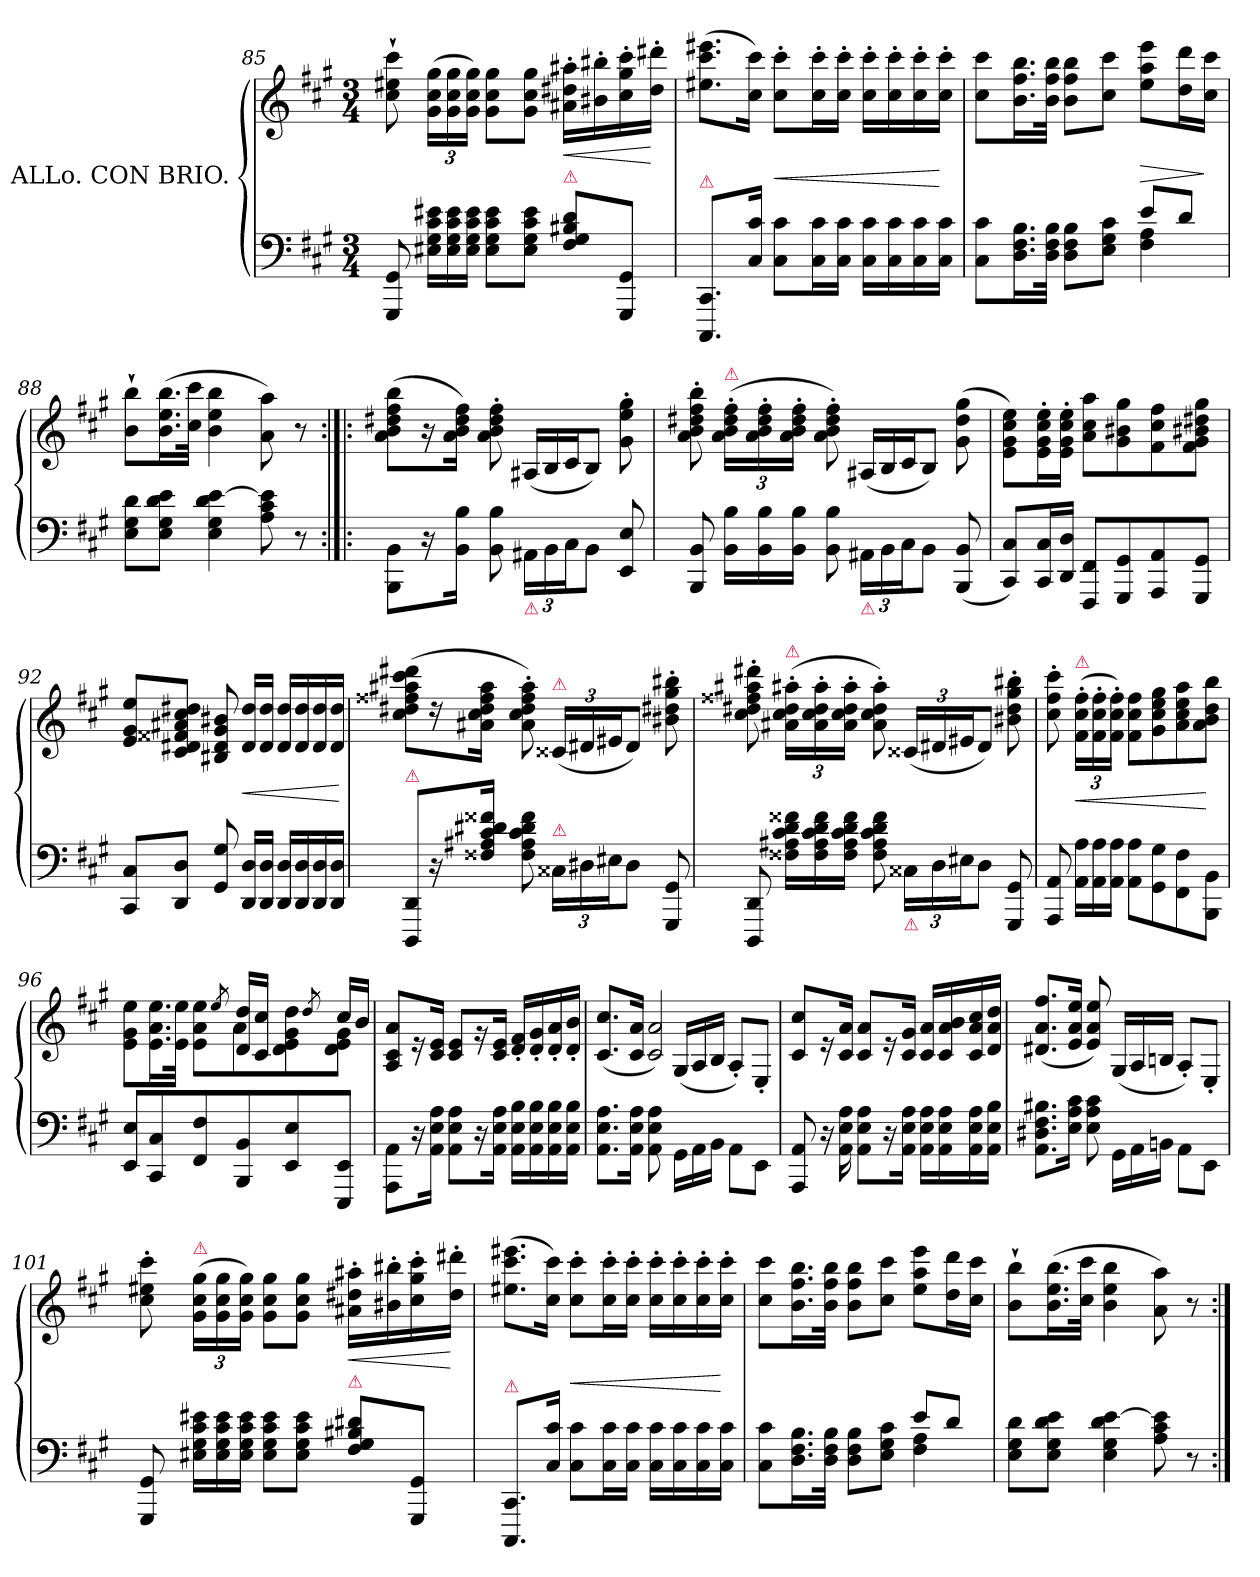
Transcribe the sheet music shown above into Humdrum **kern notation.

**kern	**kern	**dynam
*part1	*part1	*part1
*staff2	*staff1	*staff1/2
*I"ALLo. CON BRIO.	*	*
*clefF4	*clefG2	*
*k[f#c#g#]	*k[f#c#g#]	*
*M3/4	*M3/4	*
=85	=85	=85
8GGG# 8GG#	8cc#` 8ee#X` 8ccc#`	.
*Xtuplet	*	*
24E#X 24G# 24c# 24e#XLL	(>24g# 24cc# 24gg#LL	.
24E# 24G# 24c# 24e#	24g# 24cc# 24gg#	.
24E# 24G# 24c# 24e#JJ	24g# 24cc# 24gg#JJ)	.
8E# 8G# 8c# 8e#L	8g# 8cc# 8gg#L	.
8E# 8G# 8c# 8e#J	8g# 8cc# 8gg#J	.
!LO:TX:a:color=crimson:t=⚠	!	!
8F#\ 8G#\ 8B#X\ 8d\L	16a#X' 16dd#X' 16aa#X'LL	<
.	16b#X' 16bb#j'	.
8GGG#/ 8GG#/J	16cc#' 16gg#' 16ccc#'	.
.	16dd#' 16ddd#j'JJ	[
=86	=86	=86
!LO:TX:a:color=crimson:t=⚠	!	!
8.CCC#/ 8.CC#/L	(>8.ee#X 8.ccc# 8.eee#XL	.
16C#\ 16c#\Jk	16cc# 16ccc#Jk)	.
8C# 8c#L	8cc#' 8ccc#'L	<
16C# 16c#L	16cc#' 16ccc#'L	.
16C# 16c#JJ	16cc#' 16ccc#'JJ	.
16C# 16c#LL	16cc#' 16ccc#'LL	.
16C# 16c#	16cc#' 16ccc#'	.
16C# 16c#	16cc#' 16ccc#'	.
16C# 16c#JJ	16cc#' 16ccc#'JJ	[
=87	=87	=87
*^	*	*
2ryy	8C# 8c#L	8cc# 8ccc#L	.
.	16.D 16.F# 16.BL	16.b 16.ff# 16.bbL	.
.	32D 32F# 32BJJk	32b 32ff# 32bbJJk	.
.	8D 8F# 8BL	8b 8ff# 8bbL	.
.	8E 8G# 8c#J	8cc# 8ccc#J	.
8eL	4F# 4A	8ee 8aa 8eeeL	>
8dJ	.	16dd 16dddL	.
.	.	16cc# 16ccc#JJ	]
*v	*v	*	*
=88	=88	=88
8E 8G# 8dL	8b` 8bb`L	.
8E 8G# 8d 8eJ	(>16.b 16.ee 16.bbL	.
.	32cc# 32ccc#JJk	.
4E 4G# 4d [4e	4b 4ee 4bb	.
8A 8c# 8e]	8a 8aa)	.
8r	8r	.
=:|!|:	=:|!|:	=:|!|:
8BBB\ 8BB\L	(>8a 8b 8dd#X 8ff# 8bbL	.
16r	16r	.
16BB 16BJk	16a 16b 16dd# 16ff#Jk)	.
8BB 8B	8a' 8b' 8dd#' 8ff#'	.
*tuplet	*Xtuplet	*
!LO:TX:b:color=crimson:t=⚠	!	!
24AA#XLL	(>24A#XLL	.
24BB\	24B/	.
24C#\J	24c#/J	.
8BB\J	8B/J)	.
8EE 8E	8g#' 8ee' 8gg#'	.
=90	=90	=90
8BBB 8BB	8a' 8b' 8dd#X' 8ff#' 8bb'	.
*Xtuplet	*tuplet	*
!	!LO:TX:a:color=crimson:t=⚠	!
24BB 24BLL	(>24a' 24b' 24dd#' 24ff#'LL	.
24BB 24B	24a' 24b' 24dd#' 24ff#'	.
24BB 24BJJ	24a' 24b' 24dd#' 24ff#'JJ	.
8BB 8B	8a' 8b' 8dd#' 8ff#')	.
*tuplet	*Xtuplet	*
!LO:TX:b:color=crimson:t=⚠	!	!
24AA#XLL	(>24A#XLL	.
24BB\	24B/	.
24C#\J	24c#/J	.
8BB\J	8B/J)	.
(<8BBB 8BB	(>8g# 8dd# 8gg#	.
=91	=91	=91
8CC# 8C#L)	8e\ 8g#\ 8cc#\ 8ee\L)	.
16CC# 16C#L	16e' 16g#' 16cc#' 16ee'L	.
16DD 16DJJ	16e' 16g#' 16cc#' 16ee'JJ	.
8FFF# 8FF#L	8a 8cc# 8aaL	.
8GGG# 8GG#	8g# 8b#X 8gg#	.
8AAA 8AA	8f# 8cc# 8ff#	.
8GGG# 8GG#J	8f# 8g# 8b#X 8dd#X 8gg#J	.
=92	=92	=92
8CC# 8C#L	8e 8g# 8eeL	.
8DD 8DJ	8c# 8d#X 8f##X 8a#X 8cc# 8dd#XJ	.
8GG# 8G#	8B#X 8d# 8g# 8b#X	.
16DD 16DLL	16d# 16dd#LL	<
16DD 16DJJ	16d# 16dd#JJ	.
16DD 16DLL	16d# 16dd#LL	.
16DD 16D	16d# 16dd#	.
16DD 16D	16d# 16dd#	.
16DD 16DJJ	16d# 16dd#JJ	.
.	.	[
=93	=93	=93
!LO:TX:a:color=crimson:t=⚠	!	!
8DDD/ 8DD/L	(>8cc# 8dd#X 8ff##X 8aa#j 8ccc# 8ddd#XL	.
16r	16rdd	.
16F##X\ 16A#X\ 16c#\ 16d#X\ 16f##X\Jk	16a#X 16cc# 16dd# 16ff## 16aa#Jk	.
8F## 8A# 8c# 8d# 8f##	8a#' 8cc#' 8dd#' 8ff##' 8aa#')	.
*	*tuplet	*
!	!LO:TX:a:color=crimson:t=⚠	!
!LO:TX:a:color=crimson:t=⚠	!	!
24C##XLL	(<24c##XLL	.
24D#j	24d#j	.
24E#XJ	24e#XJ	.
8D#J	8d#J)	.
8GGG# 8GG#	8b#X' 8dd#X' 8gg#' 8bb#X'	.
=94	=94	=94
8DDD 8DD	8cc#' 8dd#X' 8ff##X' 8aa#X' 8ddd#X'	.
*Xtuplet	*	*
!	!LO:TX:a:color=crimson:t=⚠	!
24F##X 24A#X 24c# 24d 24f##XLL	(>24a#X' 24cc#' 24dd#' 24aa#X'LL	.
24F## 24A# 24c# 24d 24f##	24a#' 24cc#' 24dd#' 24aa#'	.
24F## 24A# 24c# 24d 24f##JJ	24a#' 24cc#' 24dd#' 24aa#'JJ	.
8F## 8A# 8c# 8d 8f##	8a#' 8cc#' 8dd#' 8aa#')	.
*tuplet	*	*
!LO:TX:b:color=crimson:t=⚠	!	!
24C##XLL	(>24c##XLL	.
24D	24d#j	.
24E#XJ	24e#XJ	.
8DJ	8d#J)	.
8GGG# 8GG#	8b#X' 8dd#' 8gg#' 8bb#X'	.
=95	=95	=95
8AAA 8AA	8cc#' 8ff#' 8ccc#'	.
*Xtuplet	*	*
!	!LO:TX:a:color=crimson:t=⚠	!
24AA 24ALL	(>24f#' 24cc#' 24ff#'LL	<
24AA 24A	24f#' 24cc#' 24ff#'	.
24AA 24AJJ	24f#' 24cc#' 24ff#'JJ)	.
8AA\ 8A\L	8f# 8cc# 8ff#L	.
8GG# 8G#	8g# 8cc# 8ee 8gg#	.
8FF# 8F#	8a 8cc# 8ee 8aa	.
8BBB 8BBJ	8a 8b 8dd 8bbJ	[
=96	=96	=96
*	*^	*
8EE 8EL	4ryy	8e\ 8g#\ 8ee\L	.
8CC# 8C#	.	16.e 16.a 16.eeL	.
.	.	32e 32eeJJk	.
8FF# 8F#	8ryy	8e 8a 8eeL	.
.	8qee/	.	.
8BBB 8BB	16d 16ddLL	8a	.
.	16c# 16cc#JJ	.	.
8EE 8E	8ryy	8d 8e 8g# 8dd	.
.	8qdd/	.	.
8EEE 8EEJ	16cc#LL	8d 8e 8g#J	.
.	16bJJ	.	.
*	*v	*v	*
=97	=97	=97
8AAA\ 8AA\L	8A/ 8c#/ 8a/L	.
16r	16r	.
16AA 16E 16AJk	16c# 16eJk	.
8AA 8E 8AL	8c# 8eL	.
16r	16rg	.
16AA 16E 16AJk	16c# 16eJk	.
16AA 16E 16BLL	16d'> 16f#'>LL	.
16AA 16E 16B	16d'> 16g#'>	.
16AA 16E 16B	16d'> 16a'>	.
16AA 16E 16BJJ	16d'> 16b'>JJ	.
=98	=98	=98
*	*^	*
8.AA 8.E 8.AL	(>8.c# 8.cc#L	4.ryy	.
16AA 16E 16AJk	16c# 16aJk	.	.
8AA 8E 8A	2c# 2a)	.	.
*	*	*Xtuplet	*
24GG#\LL	.	(>24G#/LL	.
24AA\	.	24A/	.
24BB\JJ	.	24B/JJ	.
8AA\L	.	8A'>/L)	.
8EE\J	.	8E'>/J	.
*	*v	*v	*
=99	=99	=99
8AAA 8AA	8c# 8cc#L	.
16r	16r	.
16AA 16E 16A	16c# 16aJk	.
8AA 8E 8AL	8c# 8aL	.
16r	16r	.
16AA 16E 16AJk	16c# 16g#Jk	.
16AA 16E 16ALL	16c# 16aLL	.
16AA 16E 16A	16c# 16a 16b	.
16AA 16E 16A	16c# 16a 16cc#	.
16AA 16E 16BJJ	16d 16a 16ddJJ	.
=100	=100	=100
8.AA 8.D#X 8.F# 8.B#XL	(>8.d#X 8.a 8.ff#L	.
16E 16A 16c#Jk	16e 16a 16eeJk	.
8E 8A 8c#	8e 8a 8ee)	.
24GG#\LL	(>24G#/LL	.
24AA\	24A/	.
24BBnj\JJ	24Bnj/JJ	.
8AA\L	8A'>/L)	.
8EE\J	8E'>/J	.
=101	=101	=101
8GGG# 8GG#	8cc#' 8ee#X' 8ccc#'	.
*	*tuplet	*
!	!LO:TX:a:color=crimson:t=⚠	!
24E#X 24G# 24c# 24e#XLL	(>24g# 24cc# 24gg#LL	.
24E# 24G# 24c# 24e#	24g# 24cc# 24gg#	.
24E# 24G# 24c# 24e#JJ	24g# 24cc# 24gg#JJ)	.
8E# 8G# 8c# 8e#L	8g# 8cc# 8gg#L	.
8E# 8G# 8c# 8e#J	8g# 8cc# 8gg#J	.
!LO:TX:a:color=crimson:t=⚠	!	!
8F#\ 8G#\ 8B#X\ 8d#X\L	16a#X' 16dd#X' 16aa#X'LL	<
.	16b#X' 16bb#X'	.
8GGG#/ 8GG#/J	16cc#' 16gg#' 16ccc#'	.
.	16dd#' 16ddd#j'JJ	[
=102	=102	=102
!LO:TX:a:color=crimson:t=⚠	!	!
8.CCC#/ 8.CC#/L	(>8.ee#X 8.ccc# 8.eee#XL	.
16C#\ 16c#\Jk	16cc# 16ccc#Jk)	.
8C# 8c#L	8cc#' 8ccc#'L	<
16C# 16c#L	16cc#' 16ccc#'L	.
16C# 16c#JJ	16cc#' 16ccc#'JJ	.
16C# 16c#LL	16cc#' 16ccc#'LL	.
16C# 16c#	16cc#' 16ccc#'	.
16C# 16c#	16cc#' 16ccc#'	.
16C# 16c#JJ	16cc#' 16ccc#'JJ	[
=103	=103	=103
*^	*	*
2ryy	8C# 8c#L	8cc# 8ccc#L	.
.	16.D 16.F# 16.BL	16.b 16.ff# 16.bbL	.
.	32D 32F# 32BJJk	32b 32ff# 32bbJJk	.
.	8D 8F# 8BL	8b 8ff# 8bbL	.
.	8E 8G# 8c#J	8cc# 8ccc#J	.
8eL	4F# 4A	8ee 8aa 8eeeL	.
8dJ	.	16dd 16dddL	.
.	.	16cc# 16ccc#JJ	.
*v	*v	*	*
=104	=104	=104
8E 8G# 8dL	8b` 8bb`L	.
8E 8G# 8d 8eJ	(>16.b 16.ee 16.bbL	.
.	32cc# 32ccc#JJk	.
4E 4G# 4d [4e	4b 4ee 4bb	.
8A 8c# 8e]	8a 8aa)	.
8r	8r	.
=:|!	=:|!	=:|!
*-	*-	*-
